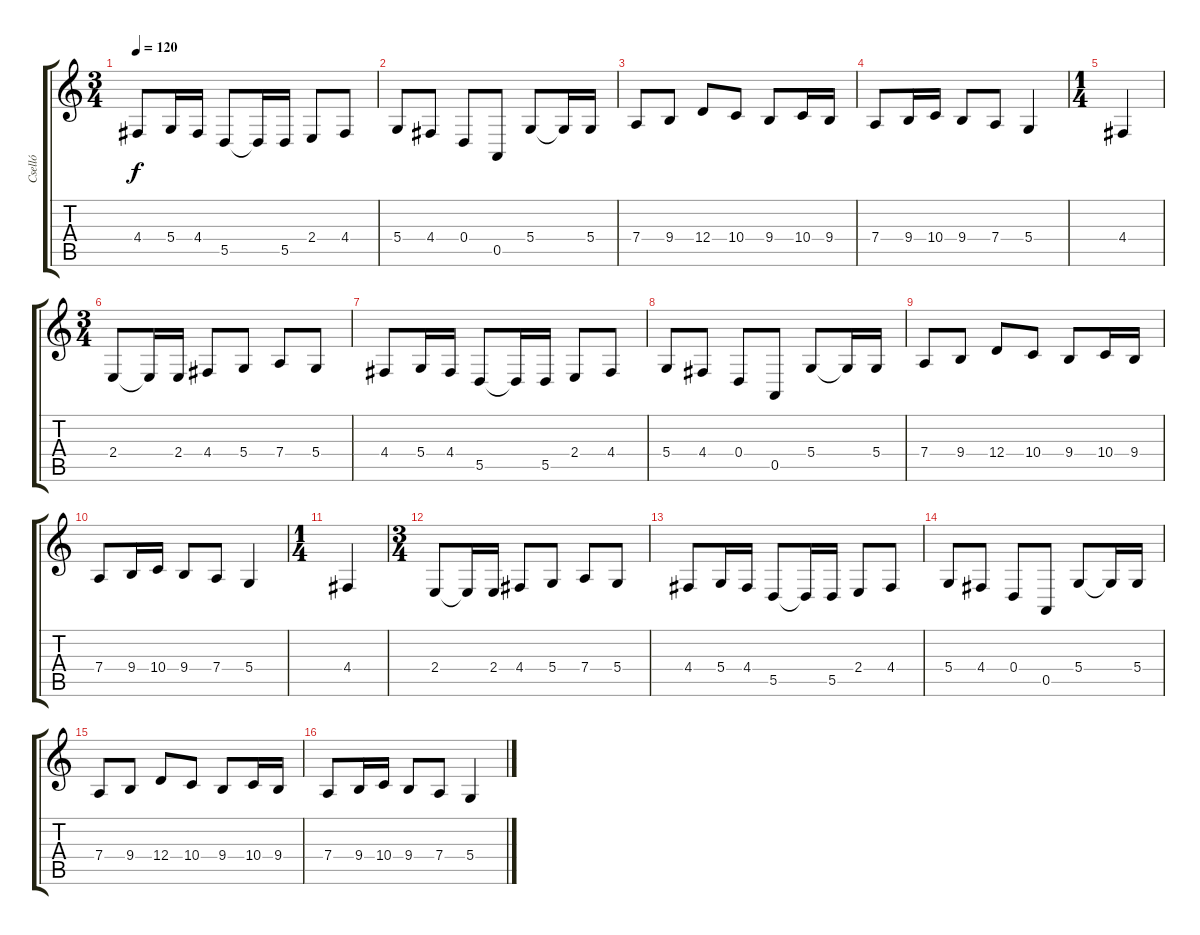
\track ("Cselló" "Cselló") {instrument cello}
\staff {score tabs}
\tuning (E4 B3 G3 D3 A2 E2) {hide}
\ts (3 4)
\tempo 120
\clef g2
\ks c
4.4.8{dy f} 5.4.16 4.4.16 5.5.8 5.5{t}.16 5.5.16 2.4.8 4.4.8 |
5.4.8 4.4.8 0.4.8 0.5.8 5.4.8 5.4{t}.16 5.4.16 |
7.4.8 9.4.8 12.4.8 10.4.8 9.4.8 10.4.16 9.4.16 |
7.4.8 9.4.16 10.4.16 9.4.8 7.4.8 5.4.4 |
\ts (1 4)
4.4.4 |
\ts (3 4)
2.4.8 2.4{t}.16 2.4.16 4.4.8 5.4.8 7.4.8 5.4.8 |
4.4.8 5.4.16 4.4.16 5.5.8 5.5{t}.16 5.5.16 2.4.8 4.4.8 |
5.4.8 4.4.8 0.4.8 0.5.8 5.4.8 5.4{t}.16 5.4.16 |
7.4.8 9.4.8 12.4.8 10.4.8 9.4.8 10.4.16 9.4.16 |
7.4.8 9.4.16 10.4.16 9.4.8 7.4.8 5.4.4 |
\ts (1 4)
4.4.4 |
\ts (3 4)
2.4.8 2.4{t}.16 2.4.16 4.4.8 5.4.8 7.4.8 5.4.8 |
4.4.8 5.4.16 4.4.16 5.5.8 5.5{t}.16 5.5.16 2.4.8 4.4.8 |
5.4.8 4.4.8 0.4.8 0.5.8 5.4.8 5.4{t}.16 5.4.16 |
7.4.8 9.4.8 12.4.8 10.4.8 9.4.8 10.4.16 9.4.16 |
7.4.8 9.4.16 10.4.16 9.4.8 7.4.8 5.4.4
